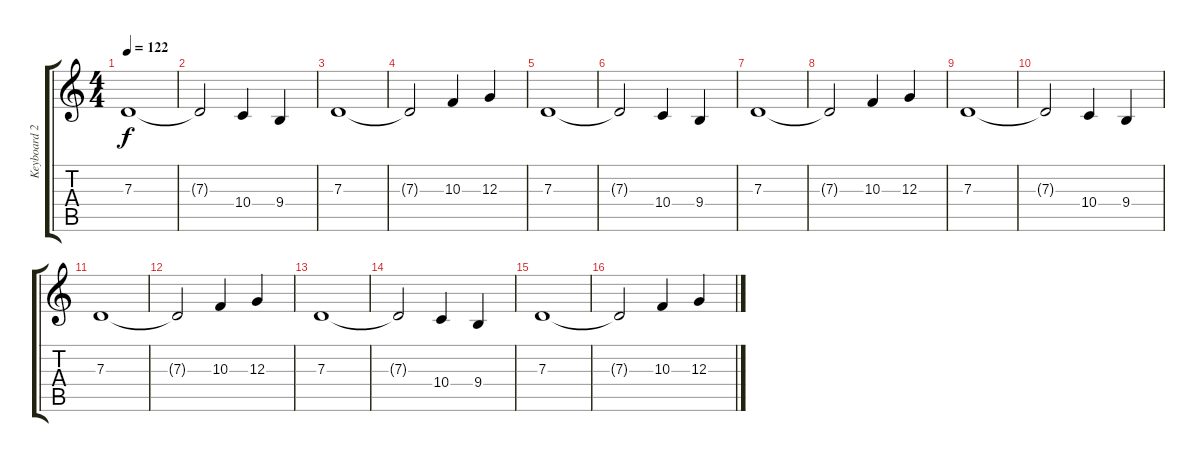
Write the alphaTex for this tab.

\track ("Keyboard 2" "Keyboard 2") {instrument stringensemble2}
\staff {score tabs}
\tuning (E4 B3 G3 D3 A2 E2) {hide}
\ts (4 4)
\tempo 122
\clef g2
\ks c
7.3.1{dy f} |
7.3{t}.2 10.4.4 9.4.4 |
7.3.1 |
7.3{t}.2 10.3.4 12.3.4 |
7.3.1 |
7.3{t}.2 10.4.4 9.4.4 |
7.3.1 |
7.3{t}.2 10.3.4 12.3.4 |
7.3.1 |
7.3{t}.2 10.4.4 9.4.4 |
7.3.1 |
7.3{t}.2 10.3.4 12.3.4 |
7.3.1 |
7.3{t}.2 10.4.4 9.4.4 |
7.3.1 |
7.3{t}.2 10.3.4 12.3.4
